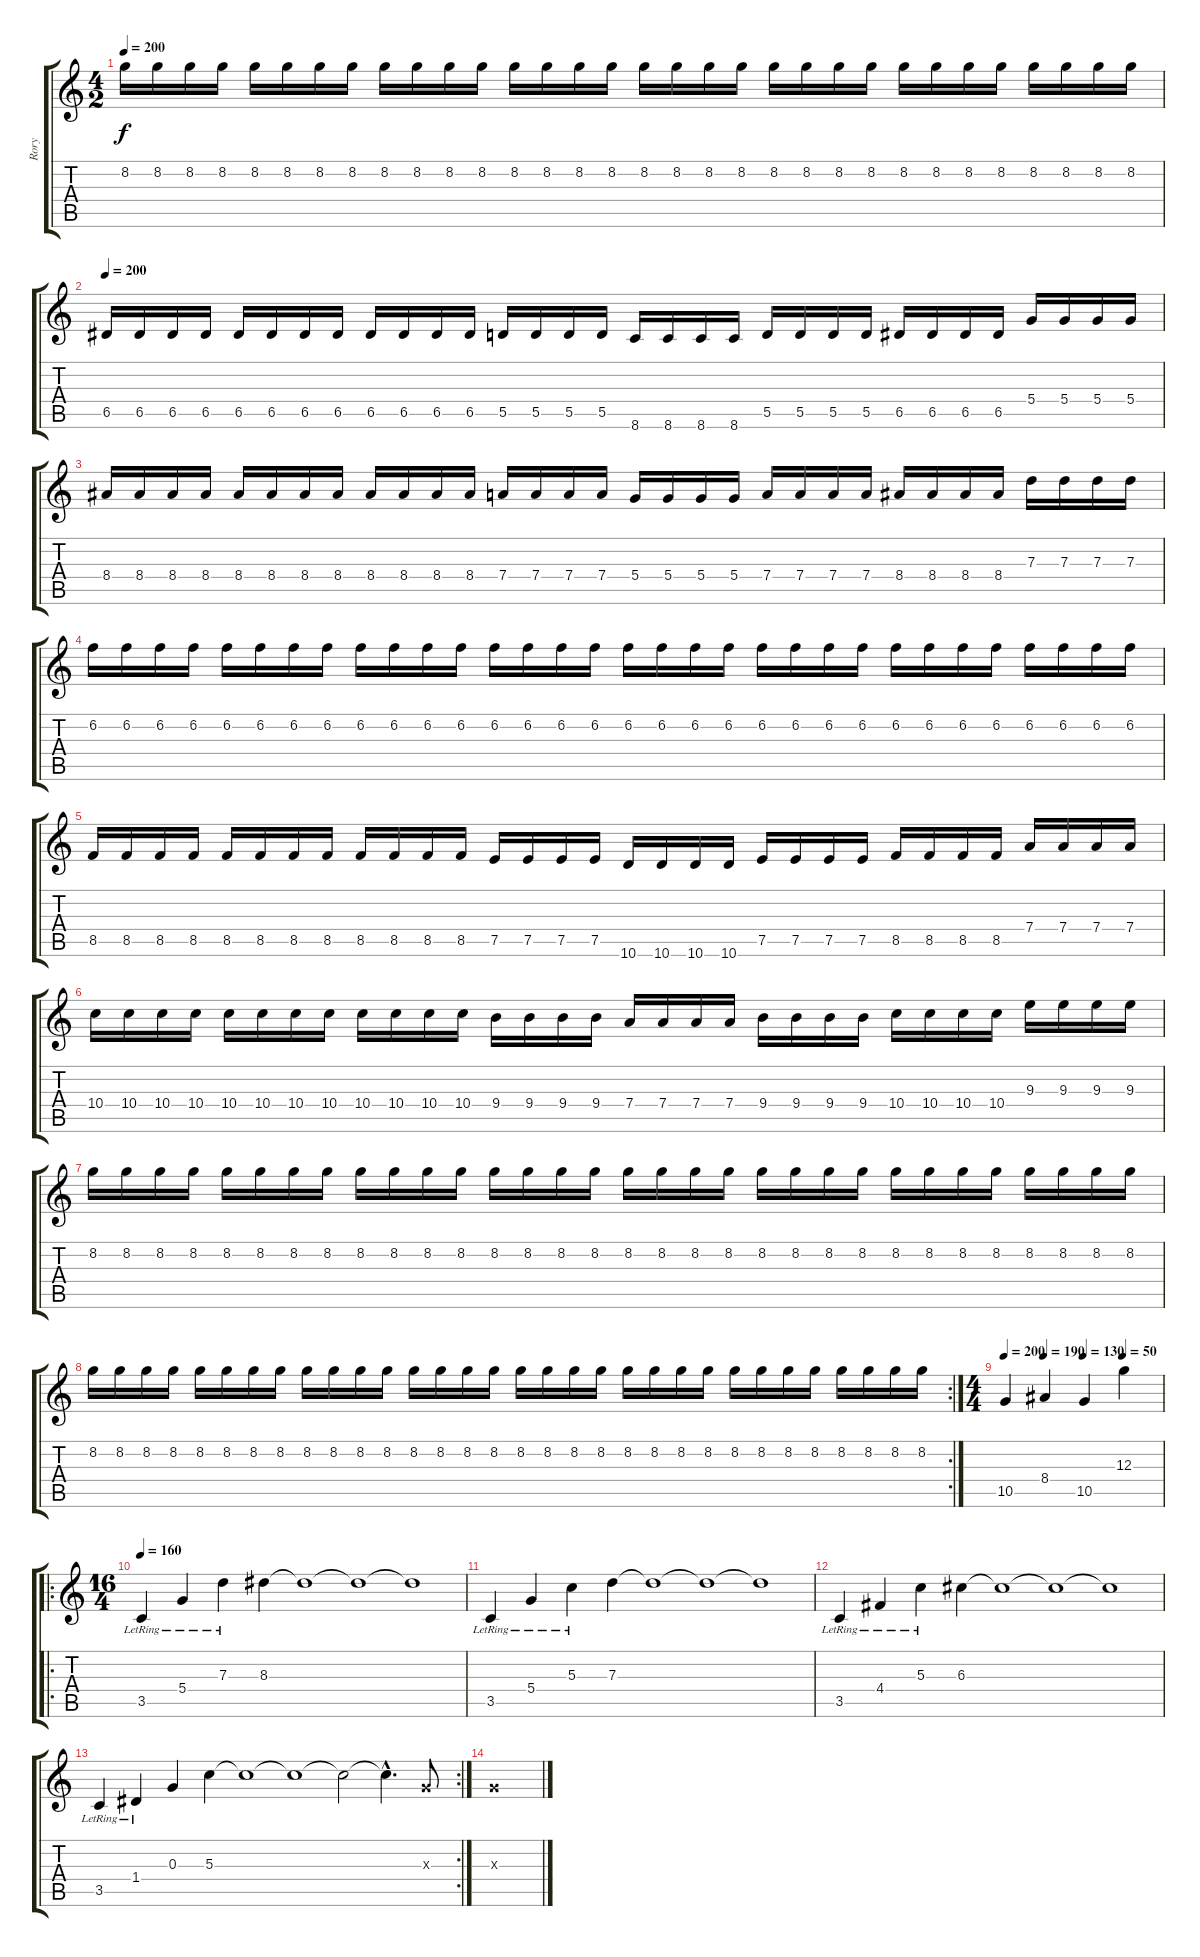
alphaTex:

\track ("Rory" "Rory") {instrument distortionguitar}
\staff {score tabs}
\tuning (E4 B3 G3 D3 A2 E2) {hide}
\ts (4 2)
\tempo 200
\clef g2
\ks c
8.2.16{dy f} 8.2.16 8.2.16 8.2.16 8.2.16 8.2.16 8.2.16 8.2.16 8.2.16 8.2.16 8.2.16 8.2.16 8.2.16 8.2.16 8.2.16 8.2.16 8.2.16 8.2.16 8.2.16 8.2.16 8.2.16 8.2.16 8.2.16 8.2.16 8.2.16 8.2.16 8.2.16 8.2.16 8.2.16 8.2.16 8.2.16 8.2.16 |
\tempo 200
6.5.16 6.5.16 6.5.16 6.5.16 6.5.16 6.5.16 6.5.16 6.5.16 6.5.16 6.5.16 6.5.16 6.5.16 5.5.16 5.5.16 5.5.16 5.5.16 8.6.16 8.6.16 8.6.16 8.6.16 5.5.16 5.5.16 5.5.16 5.5.16 6.5.16 6.5.16 6.5.16 6.5.16 5.4.16 5.4.16 5.4.16 5.4.16 |
8.4.16 8.4.16 8.4.16 8.4.16 8.4.16 8.4.16 8.4.16 8.4.16 8.4.16 8.4.16 8.4.16 8.4.16 7.4.16 7.4.16 7.4.16 7.4.16 5.4.16 5.4.16 5.4.16 5.4.16 7.4.16 7.4.16 7.4.16 7.4.16 8.4.16 8.4.16 8.4.16 8.4.16 7.3.16 7.3.16 7.3.16 7.3.16 |
6.2.16 6.2.16 6.2.16 6.2.16 6.2.16 6.2.16 6.2.16 6.2.16 6.2.16 6.2.16 6.2.16 6.2.16 6.2.16 6.2.16 6.2.16 6.2.16 6.2.16 6.2.16 6.2.16 6.2.16 6.2.16 6.2.16 6.2.16 6.2.16 6.2.16 6.2.16 6.2.16 6.2.16 6.2.16 6.2.16 6.2.16 6.2.16 |
8.5.16 8.5.16 8.5.16 8.5.16 8.5.16 8.5.16 8.5.16 8.5.16 8.5.16 8.5.16 8.5.16 8.5.16 7.5.16 7.5.16 7.5.16 7.5.16 10.6.16 10.6.16 10.6.16 10.6.16 7.5.16 7.5.16 7.5.16 7.5.16 8.5.16 8.5.16 8.5.16 8.5.16 7.4.16 7.4.16 7.4.16 7.4.16 |
10.4.16 10.4.16 10.4.16 10.4.16 10.4.16 10.4.16 10.4.16 10.4.16 10.4.16 10.4.16 10.4.16 10.4.16 9.4.16 9.4.16 9.4.16 9.4.16 7.4.16 7.4.16 7.4.16 7.4.16 9.4.16 9.4.16 9.4.16 9.4.16 10.4.16 10.4.16 10.4.16 10.4.16 9.3.16 9.3.16 9.3.16 9.3.16 |
8.2.16 8.2.16 8.2.16 8.2.16 8.2.16 8.2.16 8.2.16 8.2.16 8.2.16 8.2.16 8.2.16 8.2.16 8.2.16 8.2.16 8.2.16 8.2.16 8.2.16 8.2.16 8.2.16 8.2.16 8.2.16 8.2.16 8.2.16 8.2.16 8.2.16 8.2.16 8.2.16 8.2.16 8.2.16 8.2.16 8.2.16 8.2.16 |
\rc 2
8.2.16 8.2.16 8.2.16 8.2.16 8.2.16 8.2.16 8.2.16 8.2.16 8.2.16 8.2.16 8.2.16 8.2.16 8.2.16 8.2.16 8.2.16 8.2.16 8.2.16 8.2.16 8.2.16 8.2.16 8.2.16 8.2.16 8.2.16 8.2.16 8.2.16 8.2.16 8.2.16 8.2.16 8.2.16 8.2.16 8.2.16 8.2.16 |
\ts (4 4)
\tempo 200
\tempo (190 0.25)
\tempo (130 0.5)
\tempo (50 0.75)
10.5.4 8.4.4 10.5.4 12.3.4 |
\ro
\ts (16 4)
\tempo 160
3.5{lr}.4 5.4{lr}.4 7.3{lr}.4 8.3.4 8.3{t}.1 8.3{t}.1 8.3{t}.1 |
3.5{lr}.4 5.4{lr}.4 5.3{lr}.4 7.3.4 7.3{t}.1 7.3{t}.1 7.3{t}.1 |
3.5{lr}.4 4.4{lr}.4 5.3{lr}.4 6.3.4 6.3{t}.1 6.3{t}.1 6.3{t}.1 |
\rc 2
3.5{lr}.4 1.4{lr}.4 0.3.4 5.3.4 5.3{t}.1 5.3{t}.1 5.3{t}.2 5.3{hac t}.4{d} 0.3{x}.8 |
0.3{x}.1
